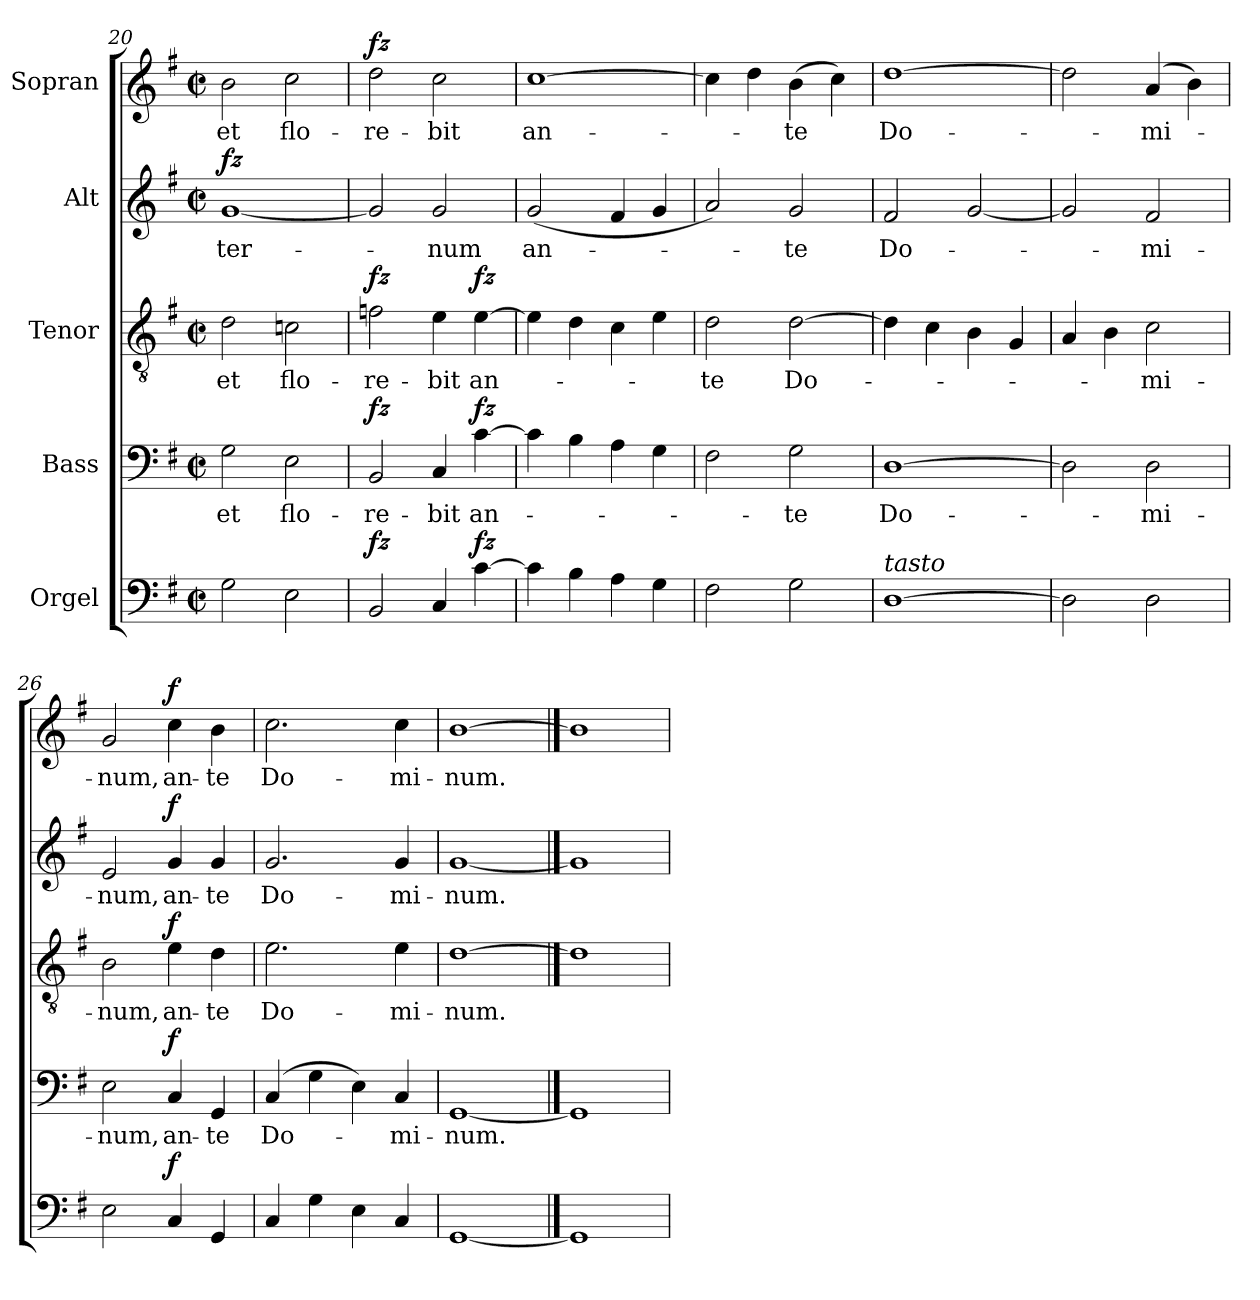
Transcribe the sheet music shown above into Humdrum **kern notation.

**kern	**dynam	**kern	**text	**dynam	**kern	**text	**dynam	**kern	**text	**dynam	**kern	**text	**dynam
*part5	*part5	*part4	*part4	*part4	*part3	*part3	*part3	*part2	*part2	*part2	*part1	*part1	*part1
*staff5	*staff5	*staff4	*staff4	*staff4	*staff3	*staff3	*staff3	*staff2	*staff2	*staff2	*staff1	*staff1	*staff1
*I"Orgel	*	*I"Bass	*	*	*I"Tenor	*	*	*I"Alt	*	*	*I"Sopran	*	*
*clefF4	*	*clefF4	*	*	*clefGv2	*	*	*clefG2	*	*	*clefG2	*	*
*k[f#]	*	*k[f#]	*	*	*k[f#]	*	*	*k[f#]	*	*	*k[f#]	*	*
*M2/2	*	*M2/2	*	*	*M2/2	*	*	*M2/2	*	*	*M2/2	*	*
*met(c|)	*	*met(c|)	*	*	*met(c|)	*	*	*met(c|)	*	*	*met(c|)	*	*
=20	=20	=20	=20	=20	=20	=20	=20	=20	=20	=20	=20	=20	=20
!	!	!	!LO:LY:b	!	!	!LO:LY:b	!	!	!LO:LY:b	!LO:DY:a	!	!LO:LY:b	!
2G\	.	2G\	et	.	2d\	et	.	[1g	-ter-	fz	2b\	et	.
!	!	!	!LO:LY:b	!	!	!LO:LY:b	!	!	!	!	!	!LO:LY:b	!
2E\	.	2E\	flo-	.	2cn\	flo-	.	.	.	.	2cc\	flo-	.
=21	=21	=21	=21	=21	=21	=21	=21	=21	=21	=21	=21	=21	=21
!	!LO:DY:a	!	!LO:LY:b	!LO:DY:a	!	!LO:LY:b	!LO:DY:a	!	!	!	!	!LO:LY:b	!LO:DY:a
2BB/	fz	2BB/	-re-	fz	2fn\	-re-	fz	2g/]	.	.	2dd\	-re-	fz
!	!	!	!LO:LY:b	!	!	!LO:LY:b	!	!	!LO:LY:b	!	!	!LO:LY:b	!
4C/	.	4C/	-bit	.	4e\	-bit	.	2g/	-num	.	2cc\	-bit	.
!	!LO:DY:a	!	!LO:LY:b	!LO:DY:a	!	!LO:LY:b	!LO:DY:a	!	!	!	!	!	!
[4c\	fz	[4c\	an-	fz	[4e\	an-	fz	.	.	.	.	.	.
!!LO:LB:g=z
=22	=22	=22	=22	=22	=22	=22	=22	=22	=22	=22	=22	=22	=22
!	!	!	!	!	!	!	!	!	!LO:LY:b	!	!	!LO:LY:b	!
4c\]	.	4c\]	.	.	4e\]	.	.	(2g/	an-	.	[1cc	an-	.
4B\	.	4B\	.	.	4d\	.	.	.	.	.	.	.	.
4A\	.	4A\	.	.	4c\	.	.	4f#/	.	.	.	.	.
4G\	.	4G\	.	.	4e\	.	.	4g/	.	.	.	.	.
=23	=23	=23	=23	=23	=23	=23	=23	=23	=23	=23	=23	=23	=23
!	!	!	!	!	!	!LO:LY:b	!	!	!	!	!	!	!
2F#\	.	2F#\	.	.	2d\	-te	.	2a/)	.	.	4cc\]	.	.
.	.	.	.	.	.	.	.	.	.	.	4dd\	.	.
!	!	!	!LO:LY:b	!	!	!LO:LY:b	!	!	!LO:LY:b	!	!	!LO:LY:b	!
2G\	.	2G\	-te	.	[2d\	Do-	.	2g/	-te	.	(4b\	-te	.
.	.	.	.	.	.	.	.	.	.	.	4cc\)	.	.
=24	=24	=24	=24	=24	=24	=24	=24	=24	=24	=24	=24	=24	=24
!LO:TX:a:i:t=tasto	!	!	!	!	!	!	!	!	!	!	!	!	!
!	!	!	!LO:LY:b	!	!	!	!	!	!LO:LY:b	!	!	!LO:LY:b	!
[1D	.	[1D	Do-	.	4d\]	.	.	2f#/	Do-	.	[1dd	Do-	.
.	.	.	.	.	4c\	.	.	.	.	.	.	.	.
.	.	.	.	.	4B\	.	.	[2g/	.	.	.	.	.
.	.	.	.	.	4G/	.	.	.	.	.	.	.	.
=25	=25	=25	=25	=25	=25	=25	=25	=25	=25	=25	=25	=25	=25
2D\]	.	2D\]	.	.	4A/	.	.	2g/]	.	.	2dd\]	.	.
.	.	.	.	.	4B\	.	.	.	.	.	.	.	.
!	!	!	!LO:LY:b	!	!	!LO:LY:b	!	!	!LO:LY:b	!	!	!LO:LY:b	!
2D\	.	2D\	-mi-	.	2c\	-mi-	.	2f#/	-mi-	.	(4a/	-mi-	.
.	.	.	.	.	.	.	.	.	.	.	4b\)	.	.
=26	=26	=26	=26	=26	=26	=26	=26	=26	=26	=26	=26	=26	=26
!	!	!	!LO:LY:b	!	!	!LO:LY:b	!	!	!LO:LY:b	!	!	!LO:LY:b	!
2E\	.	2E\	-num,	.	2B\	-num,	.	2e/	-num,	.	2g/	-num,	.
!	!LO:DY:a	!	!LO:LY:b	!LO:DY:a	!	!LO:LY:b	!LO:DY:a	!	!LO:LY:b	!LO:DY:a	!	!LO:LY:b	!LO:DY:a
4C/	f	4C/	an-	f	4e\	an-	f	4g/	an-	f	4cc\	an-	f
!	!	!	!LO:LY:b	!	!	!LO:LY:b	!	!	!LO:LY:b	!	!	!LO:LY:b	!
4GG/	.	4GG/	-te	.	4d\	-te	.	4g/	-te	.	4b\	-te	.
=27	=27	=27	=27	=27	=27	=27	=27	=27	=27	=27	=27	=27	=27
!	!	!	!LO:LY:b	!	!	!LO:LY:b	!	!	!LO:LY:b	!	!	!LO:LY:b	!
4C/	.	(4C/	Do-	.	2.e\	Do-	.	2.g/	Do-	.	2.cc\	Do-	.
4G\	.	4G\	.	.	.	.	.	.	.	.	.	.	.
4E\	.	4E\)	.	.	.	.	.	.	.	.	.	.	.
!	!	!	!LO:LY:b	!	!	!LO:LY:b	!	!	!LO:LY:b	!	!	!LO:LY:b	!
4C/	.	4C/	-mi-	.	4e\	-mi-	.	4g/	-mi-	.	4cc\	-mi-	.
=28	=28	=28	=28	=28	=28	=28	=28	=28	=28	=28	=28	=28	=28
!	!	!	!LO:LY:b	!	!	!LO:LY:b	!	!	!LO:LY:b	!	!	!LO:LY:b	!
[1GG	.	[1GG	-num.	.	[1d	-num.	.	[1g	-num.	.	[1b	-num.	.
==29	==29	==29	==29	==29	==29	==29	==29	==29	==29	==29	==29	==29	==29
1GG]	.	1GG]	.	.	1d]	.	.	1g]	.	.	1b]	.	.
=	=	=	=	=	=	=	=	=	=	=	=	=	=
*-	*-	*-	*-	*-	*-	*-	*-	*-	*-	*-	*-	*-	*-
